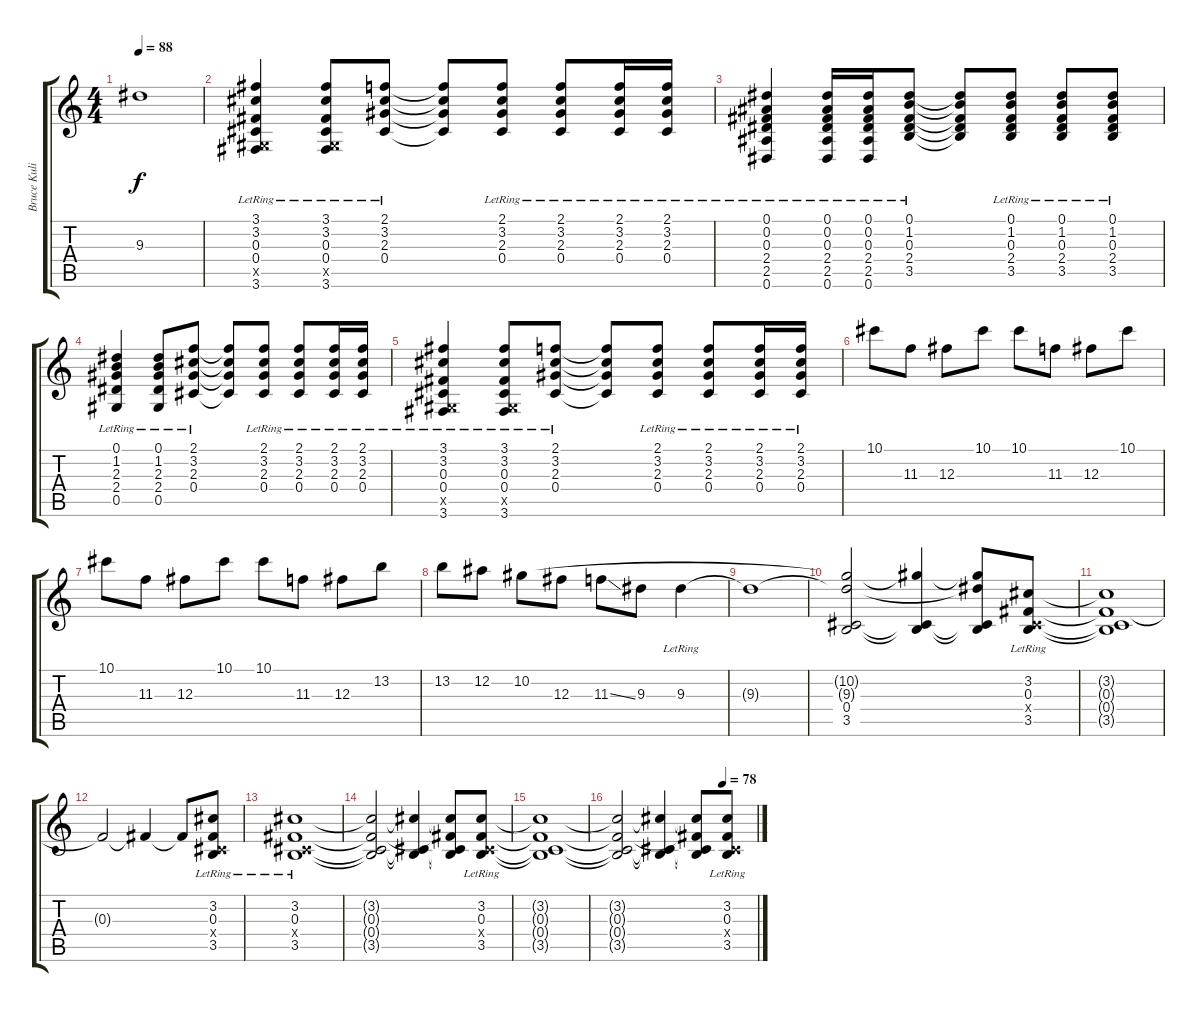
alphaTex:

\track ("Bruce Kulick (Gtr. 2)" "Bruce Kuli") {instrument distortionguitar}
\staff {score tabs}
\tuning (Eb4 Bb3 Gb3 Db3 Ab2 Eb2) {hide}
\ts (4 4)
\tempo 88
\clef g2
\ks c
9.3{t}.1{dy f} |
(3.1{lr} 3.2{lr} 0.3{lr} 0.4{lr} 0.5{x} 3.6{lr}).4 (3.1{lr} 3.2{lr} 0.3{lr} 0.4{lr} 0.5{x} 3.6{lr}).8 (2.1{lr} 3.2{lr} 2.3{lr} 0.4{lr}).8 (2.1{t} 3.2{t} 2.3{t} 0.4{t}).8 (2.1{lr} 3.2{lr} 2.3{lr} 0.4{lr}).8 (2.1{lr} 3.2{lr} 2.3{lr} 0.4{lr}).8 (2.1{lr} 3.2{lr} 2.3{lr} 0.4{lr}).16 (2.1{lr} 3.2{lr} 2.3{lr} 0.4{lr}).16 |
(0.1{lr} 0.2{lr} 0.3{lr} 2.4{lr} 2.5{lr} 0.6{lr}).4 (0.1{lr} 0.2{lr} 0.3{lr} 2.4{lr} 2.5{lr} 0.6{lr}).16 (0.1{lr} 0.2{lr} 0.3{lr} 2.4{lr} 2.5{lr} 0.6{lr}).16 (0.1{lr} 1.2{lr} 0.3{lr} 2.4{lr} 3.5{lr}).8 (0.1{t} 1.2{t} 0.3{t} 2.4{t} 3.5{t}).8 (0.1{lr} 1.2{lr} 0.3{lr} 2.4{lr} 3.5{lr}).8 (0.1{lr} 1.2{lr} 0.3{lr} 2.4{lr} 3.5{lr}).8 (0.1{lr} 1.2{lr} 0.3{lr} 2.4{lr} 3.5{lr}).8 |
(0.1{lr} 1.2{lr} 2.3{lr} 2.4{lr} 0.5{lr}).4 (0.1{lr} 1.2{lr} 2.3{lr} 2.4{lr} 0.5{lr}).8 (2.1{lr} 3.2{lr} 2.3{lr} 0.4{lr}).8 (2.1{t} 3.2{t} 2.3{t} 0.4{t}).8 (2.1{lr} 3.2{lr} 2.3{lr} 0.4{lr}).8 (2.1{lr} 3.2{lr} 2.3{lr} 0.4{lr}).8 (2.1{lr} 3.2{lr} 2.3{lr} 0.4{lr}).16 (2.1{lr} 3.2{lr} 2.3{lr} 0.4{lr}).16 |
(3.1{lr} 3.2{lr} 0.3{lr} 0.4{lr} 0.5{x} 3.6{lr}).4 (3.1{lr} 3.2{lr} 0.3{lr} 0.4{lr} 0.5{x} 3.6{lr}).8 (2.1{lr} 3.2{lr} 2.3{lr} 0.4{lr}).8 (2.1{t} 3.2{t} 2.3{t} 0.4{t}).8 (2.1{lr} 3.2{lr} 2.3{lr} 0.4{lr}).8 (2.1{lr} 3.2{lr} 2.3{lr} 0.4{lr}).8 (2.1{lr} 3.2{lr} 2.3{lr} 0.4{lr}).16 (2.1{lr} 3.2{lr} 2.3{lr} 0.4{lr}).16 |
10.1.8 11.3.8 12.3.8 10.1.8 10.1.8 11.3.8 12.3.8 10.1.8 |
10.1.8 11.3.8 12.3.8 10.1.8 10.1.8 11.3.8 12.3.8 13.2.8 |
13.2.8 12.2.8 10.2.8 12.3.8 11.3{ss}.8 9.3.8 9.3{lr}.4 |
9.3{t}.1 |
(10.2{t} 9.3{t} 0.4 3.5).2 (10.2{t} 0.4{t} 3.5{t}).4 (10.2{t} 9.3{t} 0.4{t} 3.5{t}).8 (3.2{lr} 0.3{lr} 0.4{x} 3.5{lr}).8 |
(3.2{t} 0.3{t} 0.4{t} 3.5{t}).1 |
0.3{t}.2 0.3{t}.4 0.3{t}.8 (3.2{lr} 0.3{lr} 0.4{x} 3.5{lr}).8 |
(3.2{lr} 0.3{lr} 0.4{x} 3.5{lr}).1 |
(3.2{t} 0.3{t} 0.4{t} 3.5{t}).2 (3.2{t} 0.4{t} 3.5{t}).4 (3.2{t} 0.3{t} 0.4{t} 3.5{t}).8 (3.2{lr} 0.3{lr} 0.4{x} 3.5{lr}).8 |
(3.2{t} 0.3{t} 0.4{t} 3.5{t}).1 |
\tempo (78 0.75)
(3.2{t} 0.3{t} 0.4{t} 3.5{t}).2 (3.2{t} 0.4{t} 3.5{t}).4 (3.2{t} 0.3{t} 0.4{t} 3.5{t}).8 (3.2{lr} 0.3{lr} 0.4{x} 3.5{lr}).8
